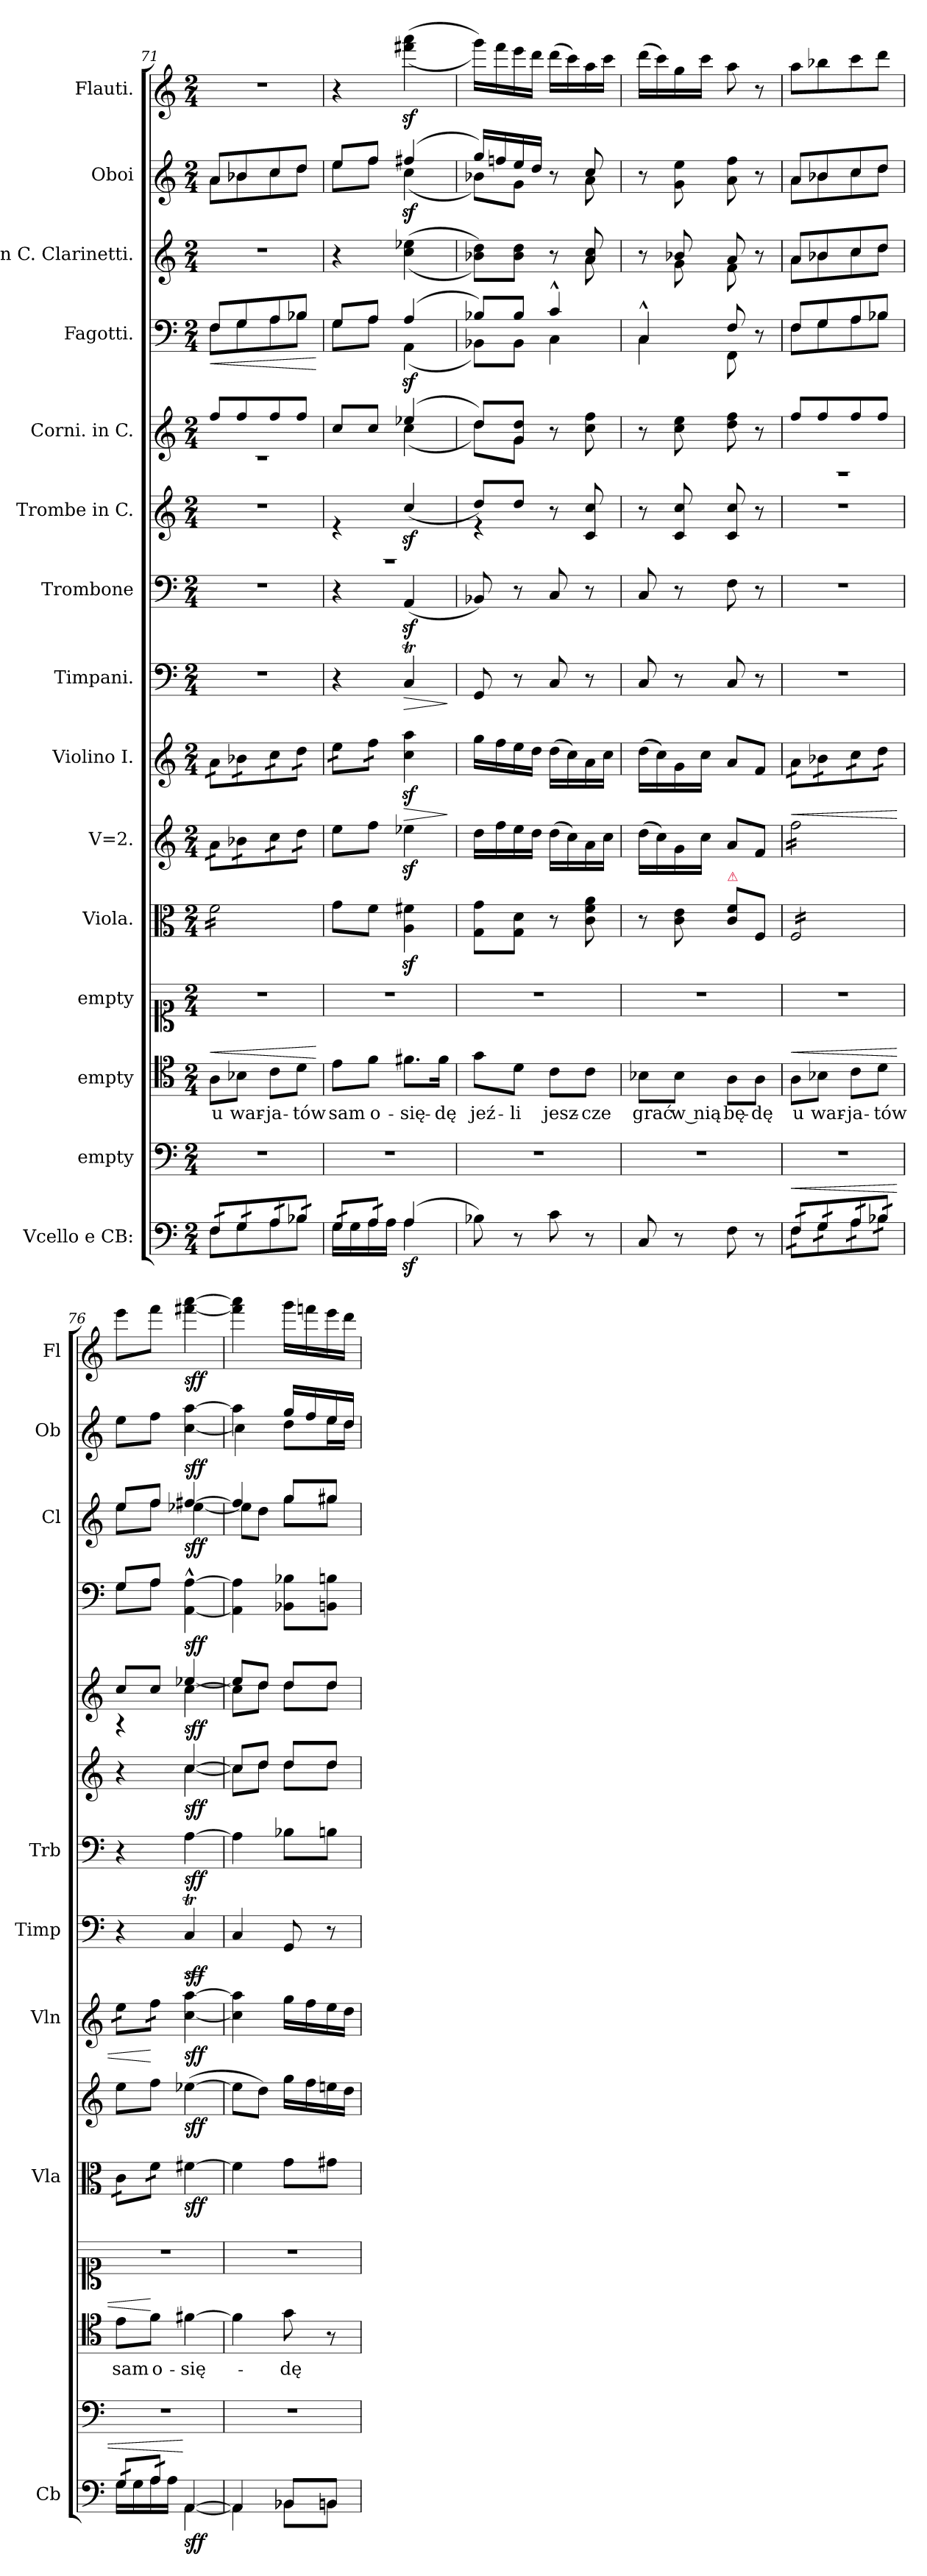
**kern	**dynam	**kern	**kern	**text	**dynam	**kern	**kern	**dynam	**kern	**dynam	**kern	**dynam	**kern	**dynam	**kern	**dynam	**kern	**dynam	**kern	**dynam	**kern	**dynam	**kern	**dynam	**kern	**dynam	**kern	**dynam
*part15	*part15	*part14	*part13	*part13	*part13	*part12	*part11	*part11	*part10	*part10	*part9	*part9	*part8	*part8	*part7	*part7	*part6	*part6	*part5	*part5	*part4	*part4	*part3	*part3	*part2	*part2	*part1	*part1
*staff15	*staff15	*staff14	*staff13	*staff13	*staff13	*staff12	*staff11	*staff11	*staff10	*staff10	*staff9	*staff9	*staff8	*staff8	*staff7	*staff7	*staff6	*staff6	*staff5	*staff5	*staff4	*staff4	*staff3	*staff3	*staff2	*staff2	*staff1	*staff1
*I"Vcello e CB:	*	*I"empty	*I"empty	*	*	*I"empty	*I"Viola.	*	*I"V=2.	*	*I"Violino I.	*	*I"Timpani.	*	*I"Trombone	*	*I"Trombe in C.	*	*I"Corni. in C.	*	*I"Fagotti.	*	*I"in C. Clarinetti.	*	*I"Oboi	*	*I"Flauti.	*
*I'Cb	*	*	*	*	*	*	*I'Vla	*	*	*	*I'Vln	*	*I'Timp	*	*I'Trb	*	*	*	*	*	*	*	*I'Cl	*	*I'Ob	*	*I'Fl	*
*clefF4	*	*clefF4	*clefC4	*	*	*clefC1	*clefC3	*	*clefG2	*	*clefG2	*	*clefF4	*	*clefF4	*	*clefG2	*	*clefG2	*	*clefF4	*	*clefG2	*	*clefG2	*	*clefG2	*
*k[]	*	*k[]	*k[]	*	*	*k[]	*k[]	*	*k[]	*	*k[]	*	*k[]	*	*k[]	*	*k[]	*	*k[]	*	*k[]	*	*k[]	*	*k[]	*	*k[]	*
*C:	*	*C:	*C:	*	*	*C:	*C:	*	*C:	*	*C:	*	*C:	*	*C:	*	*C:	*	*C:	*	*C:	*	*C:	*	*C:	*	*C:	*
*M2/4	*	*M2/4	*M2/4	*	*	*M2/4	*M2/4	*	*M2/4	*	*M2/4	*	*M2/4	*	*M2/4	*	*M2/4	*	*M2/4	*	*M2/4	*	*M2/4	*	*M2/4	*	*M2/4	*
=71	=71	=71	=71	=71	=71	=71	=71	=71	=71	=71	=71	=71	=71	=71	=71	=71	=71	=71	=71	=71	=71	=71	=71	=71	=71	=71	=71	=71
*^	*	*	*	*	*	*	*	*	*	*	*	*	*	*	*	*	*	*	*	*	*	*	*	*	*	*	*	*
!	!	!	!	!	!LO:LY:i	!LO:HP:a	!	!	!	!	!	!	!	!	!	!	!	!	!	!	!	!	!LO:HP:b	!	!	!	!	!	!
*	*	*	*	*	*	*	*	*	*	*	*	*	*	*	*	*	*	*	*	*^	*	*^	*	*	*	*^	*	*	*
*tremolo	*	*	*	*	*	*	*	*	*	*	*	*	*	*	*	*	*	*	*	*	*	*	*	*	*	*	*	*	*	*	*	*
*	*	*	*	*	*	*	*	*tremolo	*	*	*	*	*	*	*	*	*	*	*	*	*	*	*	*	*	*	*	*	*	*	*	*
*	*	*	*	*	*	*	*	*	*	*tremolo	*	*	*	*	*	*	*	*	*	*	*	*	*	*	*	*	*	*	*	*	*	*
*	*	*	*	*	*	*	*	*	*	*	*	*tremolo	*	*	*	*	*	*	*	*	*	*	*	*	*	*	*	*	*	*	*	*
*	*	*	*	*	*	*	*	*	*	*	*	*	*	*	*	*	*	*	*	*tremolo	*	*	*	*	*	*	*	*	*	*	*	*
16F/LL	8F\L	.	2r	8A\L	u	<	2r	16f\LL	.	16a\LL	.	16a\LL	.	2r	.	2r	.	2r	.	2rc	8ff/L	.	8F/L	8F\L	<	2r	.	8a/L	8a\L	.	2r	.
16F/	.	.	.	.	.	.	.	16f\	.	16a\	.	16a\	.	.	.	.	.	.	.	.	.	.	.	.	.	.	.	.	.	.	.	.
!	!	!	!	!	!LO:LY:i	!	!	!	!	!	!	!	!	!	!	!	!	!	!	!	!	!	!	!	!	!	!	!	!	!	!	!
16G/	8G\	.	.	8B-X\J	war-	.	.	16f\	.	16b-X\	.	16b-X\	.	.	.	.	.	.	.	.	8ff/	.	8G/	8G\	.	.	.	8b-X/	8b-X\	.	.	.
16G/	.	.	.	.	.	.	.	16f\	.	16b-X\	.	16b-X\	.	.	.	.	.	.	.	.	.	.	.	.	.	.	.	.	.	.	.	.
!	!	!	!	!	!LO:LY:i	!	!	!	!	!	!	!	!	!	!	!	!	!	!	!	!	!	!	!	!	!	!	!	!	!	!	!
16A/	8A\	.	.	8c\L	-ja-	.	.	16f\	.	16cc\	.	16cc\	.	.	.	.	.	.	.	.	8ff/	.	8A/	8A\	.	.	.	8cc/	8cc\	.	.	.
16A/	.	.	.	.	.	.	.	16f\	.	16cc\	.	16cc\	.	.	.	.	.	.	.	.	.	.	.	.	.	.	.	.	.	.	.	.
!	!	!	!	!	!LO:LY:i	!	!	!	!	!	!	!	!	!	!	!	!	!	!	!	!	!	!	!	!	!	!	!	!	!	!	!
16B-X/	8B-X\J	.	.	8d\J	-tów	.	.	16f\	.	16dd\	.	16dd\	.	.	.	.	.	.	.	.	8ff/J	.	8B-X/J	8B-X\J	.	.	.	8dd/J	8dd\J	.	.	.
*	*	*	*	*	*	*	*	*	*	*	*	*	*	*	*	*	*	*	*	*Xtremolo	*	*	*	*	*	*	*	*	*	*	*	*
16B-X/JJ	.	.	.	.	.	.	.	16f\JJ	.	16dd\JJ	.	16dd\JJ	.	.	.	.	.	.	.	.	.	.	.	.	.	.	.	.	.	.	.	.
*	*	*	*	*	*	*	*	*	*	*Xtremolo	*	*	*	*	*	*	*	*	*	*	*	*	*	*	*	*	*	*	*	*	*	*
*	*	*	*	*	*	*	*	*Xtremolo	*	*	*	*	*	*	*	*	*	*	*	*	*	*	*	*	*	*	*	*	*	*	*	*
*	*	*	*	*	*	*	*	*	*	*	*	*	*	*	*	*	*	*	*	*v	*v	*	*	*	*	*	*	*v	*v	*	*	*
*v	*v	*	*	*	*	*	*	*	*	*	*	*	*	*	*	*	*	*	*	*	*	*v	*v	*	*	*	*	*	*	*
.	.	.	.	.	[	.	.	.	.	.	.	.	.	.	.	.	.	.	.	.	.	[	.	.	.	.	.	.
=72	=72	=72	=72	=72	=72	=72	=72	=72	=72	=72	=72	=72	=72	=72	=72	=72	=72	=72	=72	=72	=72	=72	=72	=72	=72	=72	=72	=72
*^	*	*	*	*	*	*	*	*	*	*	*	*	*	*	*	*	*	*	*	*	*	*	*	*	*	*	*	*
!	!	!	!	!	!LO:LY:i	!	!	!	!	!	!	!	!	!	!	!	!	!	!	!	!	!	!	!	!	!	!	!	!
*	*	*	*	*	*	*	*	*	*	*	*	*	*	*	*	*	*	*^	*	*^	*	*^	*	*	*	*^	*	*	*
16G/LL	16G\LL	.	2r	8e\L	sam	.	2r	8g\L	.	8ee\L	.	16ee\LL	.	4r	.	4r	.	2rD	4r	.	8cc/L	4ryy	.	8G/L	8G\L	.	4r	.	8ee/L	8ee\L	.	4r	.
16G/	16G\	.	.	.	.	.	.	.	.	.	.	16ee\	.	.	.	.	.	.	.	.	.	.	.	.	.	.	.	.	.	.	.	.	.
!	!	!	!	!	!LO:LY:i	!	!	!	!	!	!	!	!	!	!	!	!	!	!	!	!	!	!	!	!	!	!	!	!	!	!	!	!
16A/	16A\	.	.	8f\J	o-	.	.	8f\J	.	8ff\J	.	16ff\	.	.	.	.	.	.	.	.	8cc/J	.	.	8A/J	8A\J	.	.	.	8ff/J	8ff\J	.	.	.
16A/JJ	16A\JJ	.	.	.	.	.	.	.	.	.	.	16ff\JJ	.	.	.	.	.	.	.	.	.	.	.	.	.	.	.	.	.	.	.	.	.
*	*	*	*	*	*	*	*	*	*	*	*	*Xtremolo	*	*	*	*	*	*	*	*	*	*	*	*	*	*	*	*	*	*	*	*	*
*Xtremolo	*	*	*	*	*	*	*	*	*	*	*	*	*	*	*	*	*	*	*	*	*	*	*	*	*	*	*	*	*	*	*	*	*
!	!	!	!	!	!LO:LY:i	!	!	!	!	!	!	!	!LO:HP:b	!	!LO:HP:b	!	!	!	!	!	!	!	!	!	!	!	!	!	!	!	!	!	!
(4A/	4Az\	.	.	8.f#X\L	-się-	.	.	4Az\ 4f#Xz\	.	4ee-Xz\	.	4ccz\ 4aaz\	>	4CT/	>	(4AAz/	.	.	(4ccz/	.	(4ee-X/	(4cc\	.	(4A/	(4AAz\	.	(<(>4cc\ 4ee-X\	.	(4ff#X/	(4ccz\	.	(<(>4fff#Xz\ 4aaaz\	.
!	!	!	!	!	!LO:LY:i	!	!	!	!	!	!	!	!	!	!	!	!	!	!	!	!	!	!	!	!	!	!	!	!	!	!	!	!
.	.	.	.	16f#\Jk	-dę	.	.	.	.	.	.	.	.	.	.	.	.	.	.	.	.	.	.	.	.	.	.	.	.	.	.	.	.
*	*	*	*	*	*	*	*	*	*	*	*	*	*	*	*	*	*	*v	*v	*	*	*	*	*v	*v	*	*	*	*v	*v	*	*	*
*v	*v	*	*	*	*	*	*	*	*	*	*	*	*	*	*	*	*	*	*	*v	*v	*	*	*	*	*	*	*	*	*
.	.	.	.	.	.	.	.	.	.	.	.	]	.	]	.	.	.	.	.	.	.	.	.	.	.	.	.	.
=73	=73	=73	=73	=73	=73	=73	=73	=73	=73	=73	=73	=73	=73	=73	=73	=73	=73	=73	=73	=73	=73	=73	=73	=73	=73	=73	=73	=73
!	!	!	!	!LO:LY:i	!	!	!	!	!	!	!	!	!	!	!	!	!	!	!	!	!	!	!	!	!	!	!	!
*	*	*	*	*	*	*	*	*	*	*	*	*	*	*	*	*	*^	*	*^	*	*^	*	*^	*	*^	*	*	*
8B-X\)	.	2r	8g\L	jeź-	.	2r	8G\ 8g\L	.	16dd\LL	.	16gg\LL	.	8GG/	.	8BB-X/)	.	8dd/L)	4r	.	8dd/L)	8dd\L)	.	8B-X/L)	8BB-X\L)	.	8b-X\ 8dd\L))	4.ryy	.	16gg/LL)	8b-X\L)	.	16ggg\LL))	.
.	.	.	.	.	.	.	.	.	16ff\	.	16ff\	.	.	.	.	.	.	.	.	.	.	.	.	.	.	.	.	.	16ffn/	.	.	16fff\	.
!	!	!	!	!LO:LY:i	!	!	!	!	!	!	!	!	!	!	!	!	!	!	!	!	!	!	!	!	!	!	!	!	!	!	!	!	!
8r	.	.	8d\J	-li	.	.	8G\ 8d\J	.	16ee\	.	16ee\	.	8r	.	8r	.	8dd/J	.	.	8g/ 8dd/J	8g\J	.	8B-/J	8BB-\J	.	8b-\ 8dd\J	.	.	16ee/	8g\J	.	16eee\	.
.	.	.	.	.	.	.	.	.	16dd\JJ	.	16dd\JJ	.	.	.	.	.	.	.	.	.	.	.	.	.	.	.	.	.	16dd/JJ	.	.	16ddd\JJ	.
!	!	!	!	!LO:LY:i	!	!	!	!	!	!	!	!	!	!	!	!	!	!	!	!	!	!	!	!	!	!	!	!	!	!	!	!	!
8c\	.	.	8c\L	jesz-	.	.	8r	.	(16dd\LL	.	(16dd\LL	.	8C/	.	8C/	.	8r	4ryy	.	8r	4ryy	.	4c^^/	4C\	.	8r	.	.	8r	8ryy	.	(16ddd\LL	.
.	.	.	.	.	.	.	.	.	16cc\)	.	16cc\)	.	.	.	.	.	.	.	.	.	.	.	.	.	.	.	.	.	.	.	.	16ccc\)	.
!	!	!	!	!LO:LY:i	!	!	!	!	!	!	!	!	!	!	!	!	!	!	!	!	!	!	!	!	!	!	!	!	!	!	!	!	!
8r	.	.	8c\J	-cze	.	.	8c\ 8f\ 8a\	.	16a\	.	16a\	.	8r	.	8r	.	8c/ 8cc/	.	.	8cc\ 8ff\	.	.	.	.	.	8a/ 8cc/	8a\	.	8cc/	8a\	.	16aa\	.
.	.	.	.	.	.	.	.	.	16cc\JJ	.	16cc\JJ	.	.	.	.	.	.	.	.	.	.	.	.	.	.	.	.	.	.	.	.	16ccc\JJ	.
*	*	*	*	*	*	*	*	*	*	*	*	*	*	*	*	*	*v	*v	*	*	*	*	*	*	*	*	*	*	*v	*v	*	*	*
*	*	*	*	*	*	*	*	*	*	*	*	*	*	*	*	*	*	*	*v	*v	*	*	*	*	*	*	*	*	*	*	*
=74	=74	=74	=74	=74	=74	=74	=74	=74	=74	=74	=74	=74	=74	=74	=74	=74	=74	=74	=74	=74	=74	=74	=74	=74	=74	=74	=74	=74	=74	=74
!	!	!	!	!LO:LY:i	!	!	!	!	!	!	!	!	!	!	!	!	!	!	!	!	!	!	!	!	!	!	!	!	!	!
8C/	.	2r	8B-X\L	grać	.	2r	8r	.	(16dd\LL	.	(16dd\LL	.	8C/	.	8C/	.	8r	.	8r	.	4C^^/	4C\	.	8r	8ryy	.	8r	.	(16ddd\LL	.
.	.	.	.	.	.	.	.	.	16cc\)	.	16cc\)	.	.	.	.	.	.	.	.	.	.	.	.	.	.	.	.	.	16ccc\)	.
!	!	!	!	!LO:LY:i	!	!	!	!	!	!	!	!	!	!	!	!	!	!	!	!	!	!	!	!	!	!	!	!	!	!
8r	.	.	8B-\J	w nią	.	.	8c\ 8e\	.	16g\	.	16g\	.	8r	.	8r	.	8c/ 8cc/	.	8cc\ 8ee\	.	.	.	.	8b-X/	8g\	.	8g\ 8ee\	.	16gg\	.
.	.	.	.	.	.	.	.	.	16cc\JJ	.	16cc\JJ	.	.	.	.	.	.	.	.	.	.	.	.	.	.	.	.	.	16ccc\JJ	.
!	!	!	!	!	!	!	!LO:TX:a:color=crimson:t=⚠	!	!	!	!	!	!	!	!	!	!	!	!	!	!	!	!	!	!	!	!	!	!	!
!	!	!	!	!LO:LY:i	!	!	!	!	!	!	!	!	!	!	!	!	!	!	!	!	!	!	!	!	!	!	!	!	!	!
8F\	.	.	8A\L	bę-	.	.	8c\ 8f\L	.	8a/L	.	8a/L	.	8C/	.	8F\	.	8c/ 8cc/	.	8dd\ 8ff\	.	8F/	8FF\	.	8a/	8f\	.	8a\ 8ff\	.	8aa\	.
!	!	!	!	!LO:LY:i	!	!	!	!	!	!	!	!	!	!	!	!	!	!	!	!	!	!	!	!	!	!	!	!	!	!
8r	.	.	8A\J	-dę	.	.	8F/J	.	8f/J	.	8f/J	.	8r	.	8r	.	8r	.	8r	.	8r	8ryy	.	8r	8ryy	.	8r	.	8r	.
=75	=75	=75	=75	=75	=75	=75	=75	=75	=75	=75	=75	=75	=75	=75	=75	=75	=75	=75	=75	=75	=75	=75	=75	=75	=75	=75	=75	=75	=75	=75
*^	*	*	*	*	*	*	*	*	*	*	*	*	*	*	*	*	*	*	*	*	*	*	*	*	*	*	*	*	*	*
!LO:TX:b:i:t=Cello	!	!	!	!	!	!	!	!	!	!	!	!	!	!	!	!	!	!	!	!	!	!	!	!	!	!	!	!	!	!	!
!LO:TX:a:i:t=CB.	!	!	!	!	!	!	!	!	!	!	!	!	!	!	!	!	!	!	!	!	!	!	!	!	!	!	!	!	!	!	!
!	!	!LO:HP:a	!	!	!LO:LY:i	!LO:HP:a	!	!	!	!	!	!	!LO:HP:b	!	!	!	!	!	!	!	!	!	!	!	!	!	!	!	!	!	!
*	*	*	*	*	*	*	*	*	*	*	*	*	*	*	*	*	*	*	*	*^	*	*	*	*	*	*	*	*^	*	*	*
*tremolo	*	*	*	*	*	*	*	*	*	*	*	*	*	*	*	*	*	*	*	*	*	*	*	*	*	*	*	*	*	*	*	*	*
*	*	*	*	*	*	*	*	*tremolo	*	*	*	*	*	*	*	*	*	*	*	*	*	*	*	*	*	*	*	*	*	*	*	*	*
*	*	*	*	*	*	*	*	*	*	*tremolo	*	*	*	*	*	*	*	*	*	*	*	*	*	*	*	*	*	*	*	*	*	*	*
*	*	*	*	*	*	*	*	*	*	*	*	*tremolo	*	*	*	*	*	*	*	*	*	*	*	*	*	*	*	*	*	*	*	*	*
16F/LL	16F\LL	<	2r	8A\L	u	<	2r	16F/LL	.	16ff\LL	.	16a\LL	<	2r	.	2r	.	2r	.	2rF	8ff/L	.	8F/L	8F\L	.	8a/L	8a\L	.	8a/L	8a\L	.	8aa\L	.
16F/	16F\	.	.	.	.	.	.	16F/	.	16ff\	.	16a\	.	.	.	.	.	.	.	.	.	.	.	.	.	.	.	.	.	.	.	.	.
!	!	!	!	!	!LO:LY:i	!	!	!	!	!	!	!	!	!	!	!	!	!	!	!	!	!	!	!	!	!	!	!	!	!	!	!	!
16G/	16G\	.	.	8B-X\J	war-	.	.	16F/	.	16ff\	.	16b-X\	.	.	.	.	.	.	.	.	8ff/	.	8G/	8G\	.	8b-X/	8b-X\	.	8b-X/	8b-X\	.	8bb-X\	.
16G/	16G\	.	.	.	.	.	.	16F/	.	16ff\	.	16b-X\	.	.	.	.	.	.	.	.	.	.	.	.	.	.	.	.	.	.	.	.	.
!	!	!	!	!	!LO:LY:i	!	!	!	!	!	!	!	!	!	!	!	!	!	!	!	!	!	!	!	!	!	!	!	!	!	!	!	!
16A/	16A\	.	.	8c\L	-ja-	.	.	16F/	.	16ff\	.	16cc\	.	.	.	.	.	.	.	.	8ff/	.	8A/	8A\	.	8cc/	8cc\	.	8cc/	8cc\	.	8ccc\	.
16A/	16A\	.	.	.	.	.	.	16F/	.	16ff\	.	16cc\	.	.	.	.	.	.	.	.	.	.	.	.	.	.	.	.	.	.	.	.	.
!	!	!	!	!	!LO:LY:i	!	!	!	!	!	!	!	!	!	!	!	!	!	!	!	!	!	!	!	!	!	!	!	!	!	!	!	!
16B-X/	16B-X\	.	.	8d\J	-tów	.	.	16F/	.	16ff\	.	16dd\	.	.	.	.	.	.	.	.	8ff/J	.	8B-X/J	8B-X\J	.	8dd/J	8dd\J	.	8dd/J	8dd\J	.	8ddd\J	.
16B-X/JJ	16B-X\JJ	.	.	.	.	.	.	16F/JJ	.	16ff\JJ	.	16dd\JJ	.	.	.	.	.	.	.	.	.	.	.	.	.	.	.	.	.	.	.	.	.
*	*	*	*	*	*	*	*	*	*	*Xtremolo	*	*	*	*	*	*	*	*	*	*	*	*	*	*	*	*	*	*	*	*	*	*	*
=76	=76	=76	=76	=76	=76	=76	=76	=76	=76	=76	=76	=76	=76	=76	=76	=76	=76	=76	=76	=76	=76	=76	=76	=76	=76	=76	=76	=76	=76	=76	=76	=76	=76
!	!	!	!	!	!LO:LY:i	!	!	!	!	!	!	!	!	!	!	!	!	!	!	!	!	!	!	!	!	!	!	!	!	!	!	!	!
*	*	*	*	*	*	*	*	*	*	*	*	*	*	*	*	*	*	*^	*	*	*	*	*	*	*	*	*	*	*v	*v	*	*	*
16G/LL	16G\LL	.	2r	8e\L	sam	.	2r	16c\LL	.	8ee\L	.	16ee\LL	.	4r	.	4r	.	4r	4ryy	.	4rA	8cc/L	.	8G/L	8G\L	.	8ee/L	8ee\L	.	8ee\L	.	8eee\L	.
16G/	16G\	.	.	.	.	.	.	16c\	.	.	.	16ee\	.	.	.	.	.	.	.	.	.	.	.	.	.	.	.	.	.	.	.	.	.
!	!	!	!	!	!LO:LY:i	!	!	!	!	!	!	!	!	!	!	!	!	!	!	!	!	!	!	!	!	!	!	!	!	!	!	!	!
16A/	16A\	.	.	8f\J	o-	[	.	16f\	.	8ff\J	.	16ff\	[	.	.	.	.	.	.	.	.	8cc/J	.	8A/J	8A\J	.	8ff/J	8ff\J	.	8ff\J	.	8fff\J	.
16A/JJ	16A\JJ	.	.	.	.	.	.	16f\JJ	.	.	.	16ff\JJ	.	.	.	.	.	.	.	.	.	.	.	.	.	.	.	.	.	.	.	.	.
*	*	*	*	*	*	*	*	*	*	*	*	*Xtremolo	*	*	*	*	*	*	*	*	*	*	*	*	*	*	*	*	*	*	*	*	*
*	*	*	*	*	*	*	*	*Xtremolo	*	*	*	*	*	*	*	*	*	*	*	*	*	*	*	*	*	*	*	*	*	*	*	*	*
*Xtremolo	*	*	*	*	*	*	*	*	*	*	*	*	*	*	*	*	*	*	*	*	*	*	*	*	*	*	*	*	*	*	*	*	*
!	!	!	!	!	!LO:LY:i	!	!	!	!	!	!	!	!	!	!LO:HP:b	!	!	!	!	!	!	!	!	!	!	!	!	!	!	!	!	!	!
[4AA/	[4AA\	[ sff	.	[4f#X\	-się-	.	.	[4f#X\	sff	([4ee-X\	sff	[4cc\ [4aa\	sff	4CT/	> sff	[4A\	sff	[4cc/	[4cc\	sff	[4cc\	[4ee-X/	sff	[4AA^^\ [4A^^\	4ryy	sff	[4ff#X/	[4ee-X\	sff	[4cc\ [4aa\	sff	[4fff#X\ [4aaa\	sff
*	*	*	*	*	*	*	*	*	*	*	*	*	*	*	*	*	*	*v	*v	*	*	*	*	*v	*v	*	*v	*v	*	*	*	*	*
*v	*v	*	*	*	*	*	*	*	*	*	*	*	*	*	*	*	*	*	*	*v	*v	*	*	*	*	*	*	*	*	*
.	.	.	.	.	.	.	.	.	.	.	.	.	.	]	.	.	.	.	.	.	.	.	.	.	.	.	.	.
=77	=77	=77	=77	=77	=77	=77	=77	=77	=77	=77	=77	=77	=77	=77	=77	=77	=77	=77	=77	=77	=77	=77	=77	=77	=77	=77	=77	=77
*^	*	*	*	*	*	*	*	*	*	*	*	*	*	*	*	*	*^	*	*^	*	*	*	*^	*	*^	*	*	*
4AA/]	4AA\]	.	2r	4f#\]	.	.	2r	4f#\]	.	8ee-\L]	.	4cc]\ 4aa]\	.	4C/	.	4A\]	.	8cc/L]	8cc\L]	.	8cc\L]	8ee-/L]	.	4AA]\ 4A]\	.	4ff#/]	8ee-\L]	.	4aa\]	4cc\]	.	4fff#]\ 4aaa]\	.
.	.	.	.	.	.	.	.	.	.	8dd\J)	.	.	.	.	.	.	.	8dd/J	8dd\J	.	8dd\J	8dd/J	.	.	.	.	8dd\J	.	.	.	.	.	.
!	!	!	!	!	!LO:LY:i	!	!	!	!	!	!	!	!	!	!	!	!	!	!	!	!	!	!	!	!	!	!	!	!	!	!	!	!
8BB-X/L	8BB-X\L	.	.	8g\	-dę	.	.	8g\L	.	16gg\LL	.	16gg\LL	.	8GG/	.	8B-X\L	.	8dd/L	8dd\L	.	8dd/L	8dd\L	.	8BB-X\ 8B-X\L	.	8gg/L	8gg\L	.	16gg/LL	8dd\L	.	16ggg\LL	.
.	.	.	.	.	.	.	.	.	.	16ff\	.	16ff\	.	.	.	.	.	.	.	.	.	.	.	.	.	.	.	.	16ff/	.	.	16fffn\	.
8BBn/J	8BBn\J	.	.	8r	.	.	.	8g#X\J	.	16een\	.	16ee\	.	8r	.	8Bn\J	.	8dd/J	8dd\J	.	8dd/J	8dd\J	.	8BBn\ 8Bn\J	.	8gg#X/J	8gg#X\J	.	16ee/	16ee\L	.	16eee\	.
.	.	.	.	.	.	.	.	.	.	16dd\JJ	.	16dd\JJ	.	.	.	.	.	.	.	.	.	.	.	.	.	.	.	.	16dd/JJ	16dd\JJ	.	16ddd\JJ	.
*	*	*	*	*	*	*	*	*	*	*	*	*	*	*	*	*	*	*v	*v	*	*	*	*	*	*	*v	*v	*	*v	*v	*	*	*
*v	*v	*	*	*	*	*	*	*	*	*	*	*	*	*	*	*	*	*	*	*v	*v	*	*	*	*	*	*	*	*	*
=	=	=	=	=	=	=	=	=	=	=	=	=	=	=	=	=	=	=	=	=	=	=	=	=	=	=	=	=
*-	*-	*-	*-	*-	*-	*-	*-	*-	*-	*-	*-	*-	*-	*-	*-	*-	*-	*-	*-	*-	*-	*-	*-	*-	*-	*-	*-	*-
